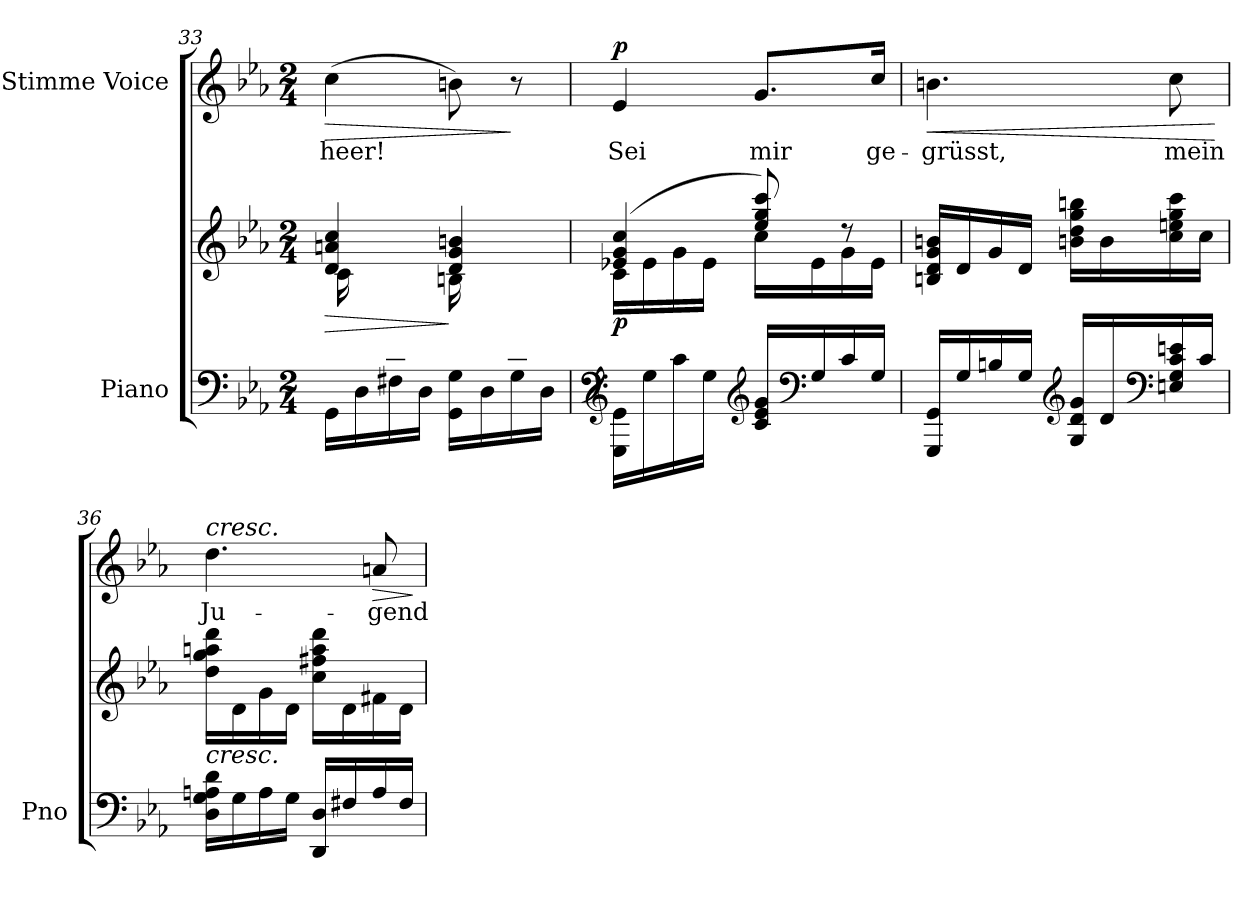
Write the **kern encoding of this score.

**kern	**kern	**dynam	**kern	**text	**dynam
*part2	*part2	*part2	*part1	*part1	*part1
*staff3	*staff2	*staff2/3	*staff1	*staff1	*staff1
*I"Piano	*	*	*I"Stimme Voice	*	*
*I'Pno	*	*	*	*	*
*clefF4	*clefG2	*	*clefG2	*	*
*k[b-e-a-]	*k[b-e-a-]	*	*k[b-e-a-]	*	*
*M2/4	*M2/4	*	*M2/4	*	*
=33	=33	=33	=33	=33	=33
*^	*	*	*	*	*
!	!	!	!LO:HP:b	!	!	!LO:HP:b
*	*	*^	*	*	*	*
16ryy	16GG\LL	4d/ 4an/ 4cc/	16c\LL	>	(4cc\	-heer!	>
16An/	16D\	.	8.ryy	.	.	.	.
16d/	16F#X\	.	.	.	.	.	.
16A/JJ	16D\JJ	.	.	.	.	.	.
16ryy	16GG\ 16G\LL	4d/ 4g/ 4bn/	16Bn\LL	]	8bn\)	.	.
16Bn/	16D\	.	8.ryy	.	.	.	.
16d/	16G\	.	.	.	8r	.	]
16B/JJ	16D\JJ	.	.	.	.	.	.
=34	=34	=34	=34	=34	=34	=34	=34
!	!	!	!	!LO:DY:b	!	!	!LO:DY:a
*v	*v	*	*	*	*	*	*
16GGG\ 16GG\LL	(4e-X/ 4g/ 4cc/	16c\LL	p	4e-/	Sei	p
16G\	.	16e-\	.	.	.	.
16c\	.	16g\	.	.	.	.
16G\JJ	.	16e-\JJ	.	.	.	.
*clefG2	*	*	*	*	*	*
16c/ 16e-/ 16g/LL	8ee-/ 8gg/ 8ccc/)	16cc\LL	.	8.g/L	mir	.
*clefF4	*	*	*	*	*	*
16G/	.	16e-\	.	.	.	.
16c/	8r	16g\	.	.	.	.
16G/JJ	.	16e-\JJ	.	16cc/Jk	ge-	.
=35	=35	=35	=35	=35	=35	=35
!	!	!	!	!	!	!LO:HP:b
*	*v	*v	*	*	*	*
16GGG/ 16GG/LL	16Bn/ 16d/ 16g/ 16bn/LL	.	4.bn\	-grüsst,	<
16G/	16d/	.	.	.	.
16Bn/	16g/	.	.	.	.
16G/JJ	16d/JJ	.	.	.	.
*clefG2	*	*	*	*	*
16G/ 16d/ 16g/LL	16bn\ 16dd\ 16gg\ 16bbn\LL	.	.	.	.
16d/	16b\	.	.	.	.
*clefF4	*	*	*	*	*
16En/ 16G/ 16c/ 16en/	16cc\ 16een\ 16gg\ 16ccc\	.	8cc\	mein	.
16c/JJ	16cc\JJ	.	.	.	.
.	.	.	.	.	[
=36	=36	=36	=36	=36	=36
!	!	!	!LO:TX:a:i:t=cresc.	!	!
!	!LO:TX:b:i:t=cresc.	!	!	!	!
16D\ 16G\ 16An\ 16d\LL	16dd\ 16gg\ 16aan\ 16ddd\LL	.	4.dd\	Ju-	.
16G\	16d\	.	.	.	.
16A\	16g\	.	.	.	.
16G\JJ	16d\JJ	.	.	.	.
16DD/ 16D/LL	16cc\ 16ff#X\ 16aa\ 16ddd\LL	.	.	.	.
16F#X/	16d\	.	.	.	.
!	!	!	!	!	!LO:HP:b
16A/	16f#X\	.	8an/	-gend-	>
16F#/JJ	16d\JJ	.	.	.	.
.	.	.	.	.	]
=	=	=	=	=	=
*-	*-	*-	*-	*-	*-
